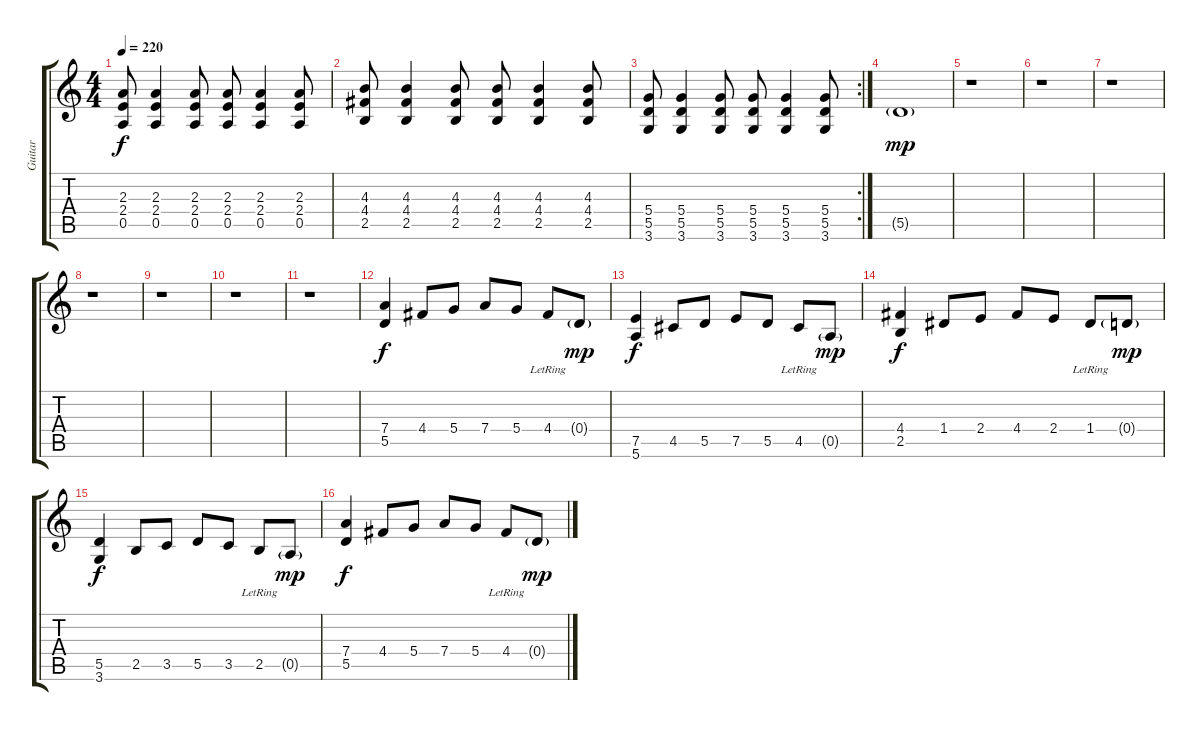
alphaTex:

\track ("Guitar" "Guitar") {instrument acousticguitarnylon}
\staff {score tabs}
\tuning (E4 B3 G3 D3 A2 E2) {hide}
\ts (4 4)
\tempo 220
\clef g2
\ks c
(2.3 2.4 0.5).8{dy f instrument overdrivenguitar} (2.3 2.4 0.5).4 (2.3 2.4 0.5).8 (2.3 2.4 0.5).8 (2.3 2.4 0.5).4 (2.3 2.4 0.5).8 |
(4.3 4.4 2.5).8{instrument overdrivenguitar} (4.3 4.4 2.5).4 (4.3 4.4 2.5).8 (4.3 4.4 2.5).8 (4.3 4.4 2.5).4 (4.3 4.4 2.5).8 |
\rc 2
(5.4 5.5 3.6).8{instrument overdrivenguitar} (5.4 5.5 3.6).4 (5.4 5.5 3.6).8 (5.4 5.5 3.6).8 (5.4 5.5 3.6).4 (5.4 5.5 3.6).8 |
5.5{g}.1{dy mp} |
r.1 |
r.1 |
r.1 |
r.1 |
r.1 |
r.1 |
r.1 |
(7.4 5.5).4{dy f} 4.4.8 5.4.8 7.4.8 5.4.8 4.4{lr}.8 0.4{g}.8{dy mp} |
(7.5 5.6).4{dy f} 4.5.8 5.5.8 7.5.8 5.5.8 4.5{lr}.8 0.5{g}.8{dy mp} |
(4.4 2.5).4{dy f} 1.4.8 2.4.8 4.4.8 2.4.8 1.4{lr}.8 0.4{g}.8{dy mp} |
(5.5 3.6).4{dy f} 2.5.8 3.5.8 5.5.8 3.5.8 2.5{lr}.8 0.5{g}.8{dy mp} |
(7.4 5.5).4{dy f} 4.4.8 5.4.8 7.4.8 5.4.8 4.4{lr}.8 0.4{g}.8{dy mp}
